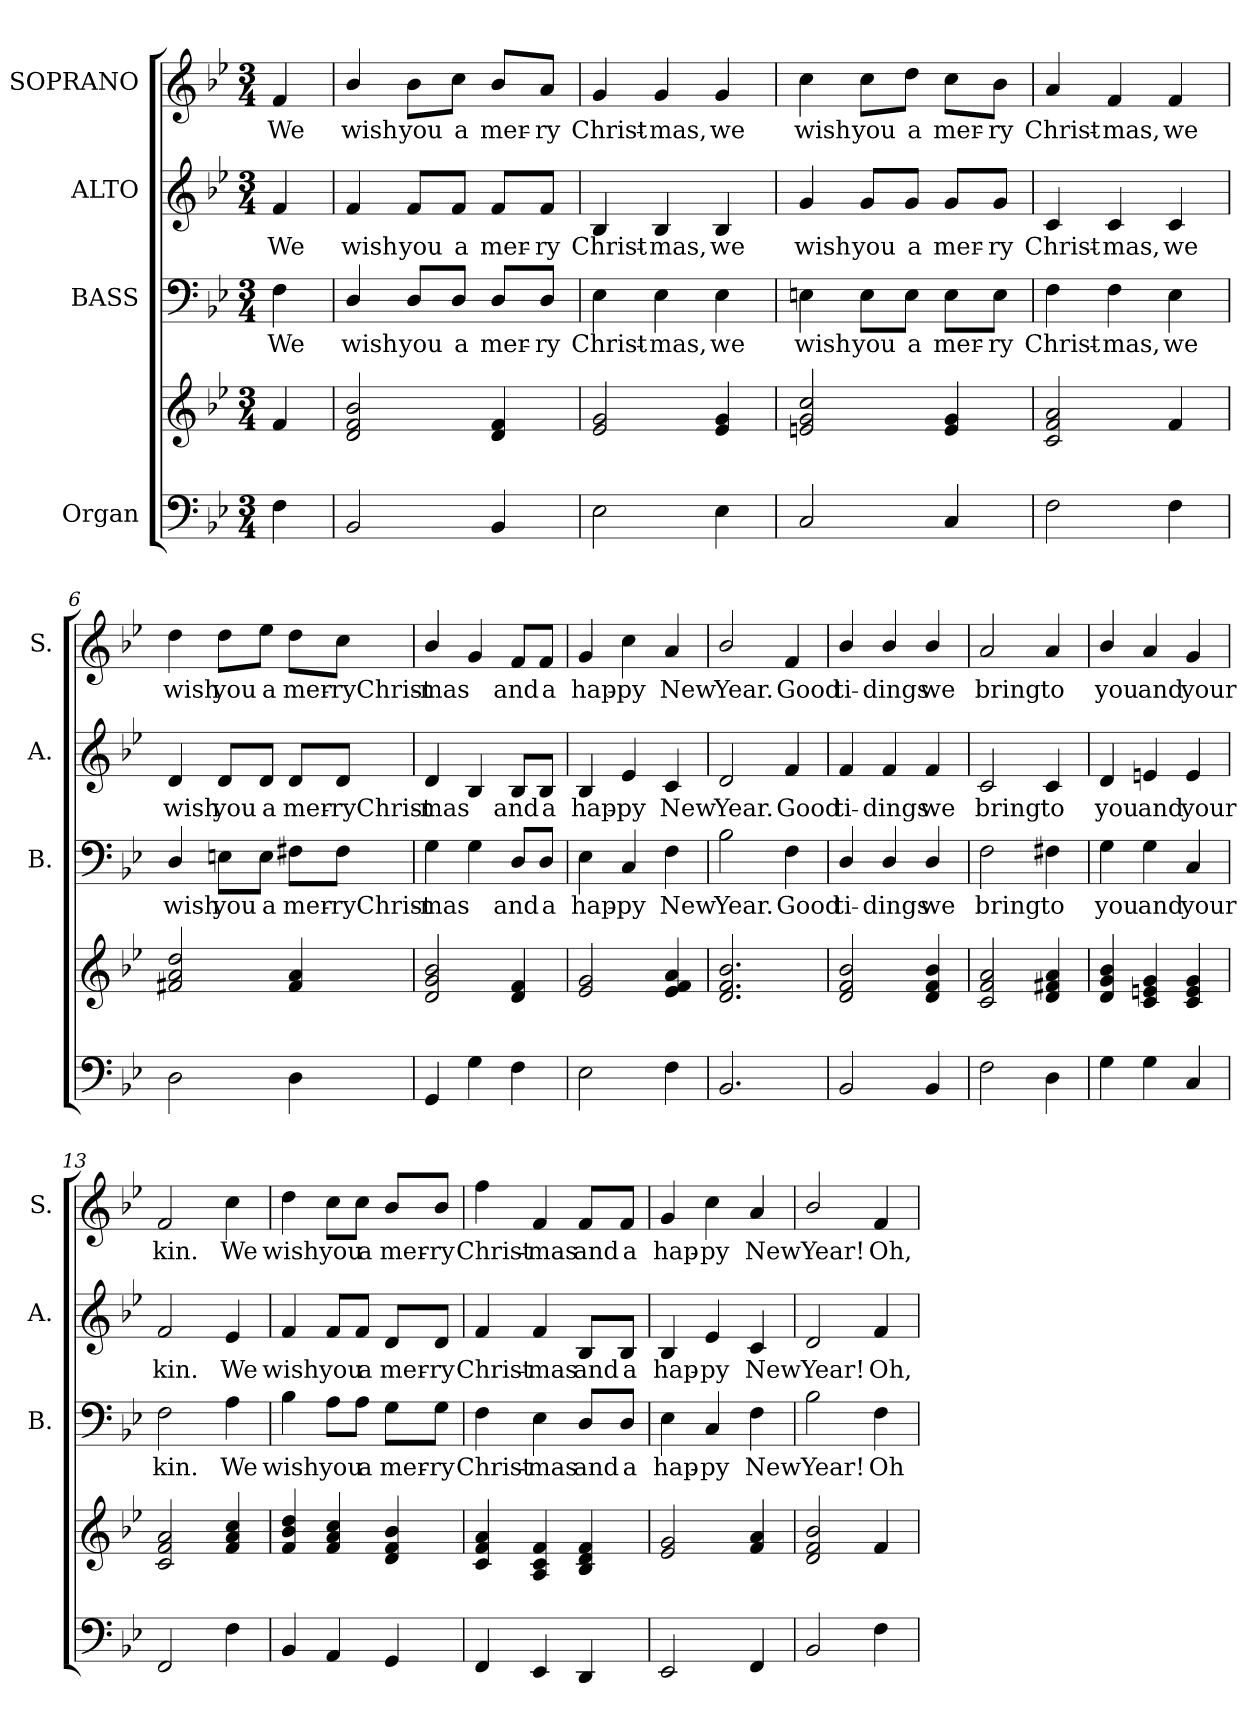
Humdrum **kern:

**kern	**kern	**kern	**text	**kern	**text	**kern	**text
*part4	*part4	*part3	*part3	*part2	*part2	*part1	*part1
*staff5	*staff4	*staff3	*staff3	*staff2	*staff2	*staff1	*staff1
*I"Organ	*	*I"BASS	*	*I"ALTO	*	*I"SOPRANO	*
*	*	*I'B.	*	*I'A.	*	*I'S.	*
!!LO:PB:g=z
*stria5	*stria5	*stria5	*	*stria5	*	*stria5	*
*clefF4	*clefG2	*clefF4	*	*clefG2	*	*clefG2	*
*k[b-e-]	*k[b-e-]	*k[b-e-]	*	*k[b-e-]	*	*k[b-e-]	*
*B-:	*B-:	*B-:	*	*B-:	*	*B-:	*
*M3/4	*M3/4	*M3/4	*	*M3/4	*	*M3/4	*
=1	=1	=1	=1	=1	=1	=1	=1
!	!	!	!LO:LY:b:cj	!	!LO:LY:b:cj	!	!LO:LY:b:cj
4F\	4f/	4F\	We	4f/	We	4f/	We
=2	=2	=2	=2	=2	=2	=2	=2
!	!	!	!LO:LY:b:cj	!	!LO:LY:b:cj	!	!LO:LY:b:cj
2BB-/	2f/ 2d/ 2b-/	4D/	wish	4f/	wish	4b-/	wish
!	!	!	!LO:LY:b:cj	!	!LO:LY:b:cj	!	!LO:LY:b:cj
.	.	8D/L	you	8f/L	you	8b-\L	you
!	!	!	!LO:LY:b:cj	!	!LO:LY:b:cj	!	!LO:LY:b:cj
.	.	8D/J	a	8f/J	a	8cc\J	a
!	!	!	!LO:LY:b:cj	!	!LO:LY:b:cj	!	!LO:LY:b:cj
4BB-/	4d/ 4f/	8D/L	mer-	8f/L	mer-	8b-/L	mer-
!	!	!	!LO:LY:b:rj	!	!LO:LY:b:rj	!	!LO:LY:b:rj
.	.	8D/J	-ry	8f/J	-ry	8a/J	-ry
=3	=3	=3	=3	=3	=3	=3	=3
!	!	!	!LO:LY:b:cj	!	!LO:LY:b:cj	!	!LO:LY:b:cj
2E-\	2e-/ 2g/	4E-\	Christ-	4B-/	Christ-	4g/	Christ-
!	!	!	!LO:LY:b:cj	!	!LO:LY:b:cj	!	!LO:LY:b:cj
.	.	4E-\	-mas,	4B-/	-mas,	4g/	-mas,
!	!	!	!LO:LY:b:cj	!	!LO:LY:b:cj	!	!LO:LY:b:cj
4E-\	4e-/ 4g/	4E-\	we	4B-/	we	4g/	we
=4	=4	=4	=4	=4	=4	=4	=4
!	!	!	!LO:LY:b:cj	!	!LO:LY:b:cj	!	!LO:LY:b:cj
2C/	2g/ 2en/ 2cc/	4En\	wish	4g/	wish	4cc\	wish
!	!	!	!LO:LY:b:cj	!	!LO:LY:b:cj	!	!LO:LY:b:cj
.	.	8E\L	you	8g/L	you	8cc\L	you
!	!	!	!LO:LY:b:cj	!	!LO:LY:b:cj	!	!LO:LY:b:cj
.	.	8E\J	a	8g/J	a	8dd\J	a
!	!	!	!LO:LY:b:cj	!	!LO:LY:b:cj	!	!LO:LY:b:cj
4C/	4e/ 4g/	8E\L	mer-	8g/L	mer-	8cc\L	mer-
!	!	!	!LO:LY:b:rj	!	!LO:LY:b:rj	!	!LO:LY:b:rj
.	.	8E\J	-ry	8g/J	-ry	8b-\J	-ry
=5	=5	=5	=5	=5	=5	=5	=5
!	!	!	!LO:LY:b:cj	!	!LO:LY:b:cj	!	!LO:LY:b:cj
2F\	2f/ 2c/ 2a/	4F\	Christ-	4c/	Christ-	4a/	Christ-
!	!	!	!LO:LY:b:cj	!	!LO:LY:b:cj	!	!LO:LY:b:cj
.	.	4F\	-mas,	4c/	-mas,	4f/	-mas,
!	!	!	!LO:LY:b:cj	!	!LO:LY:b:cj	!	!LO:LY:b:cj
4F\	4f/	4E-\	we	4c/	we	4f/	we
!!LO:LB:g=z
=6	=6	=6	=6	=6	=6	=6	=6
!	!	!	!LO:LY:b:cj	!	!LO:LY:b:cj	!	!LO:LY:b:cj
2D\	2f#X/ 2a/ 2dd/	4D/	wish	4d/	wish	4dd\	wish
!	!	!	!LO:LY:b:cj	!	!LO:LY:b:cj	!	!LO:LY:b:cj
.	.	8En\L	you	8d/L	you	8dd\L	you
!	!	!	!LO:LY:b:cj	!	!LO:LY:b:cj	!	!LO:LY:b:cj
.	.	8E\J	a	8d/J	a	8ee-\J	a
!	!	!	!LO:LY:b	!	!LO:LY:b	!	!LO:LY:b
4D\	4f#/ 4a/	8F#X\L	mer-	8d/L	mer-	8dd\L	mer-
!	!	!	!LO:LY:b:cj	!	!LO:LY:b:cj	!	!LO:LY:b:cj
.	.	8F#\J	-ryChrist-	8d/J	-ryChrist-	8cc\J	-ryChrist-
=7	=7	=7	=7	=7	=7	=7	=7
!	!	!	!LO:LY:b:cj	!	!LO:LY:b:cj	!	!LO:LY:b:cj
4GG/	2g/ 2d/ 2b-/	4G\	-mas	4d/	-mas	4b-/	-mas
4G\	.	4G\	.	4B-/	.	4g/	.
!	!	!	!LO:LY:b:cj	!	!LO:LY:b:cj	!	!LO:LY:b:cj
4F\	4d/ 4f/	8D/L	and	8B-/L	and	8f/L	and
!	!	!	!LO:LY:b:cj	!	!LO:LY:b:cj	!	!LO:LY:b:cj
.	.	8D/J	a	8B-/J	a	8f/J	a
=8	=8	=8	=8	=8	=8	=8	=8
!	!	!	!LO:LY:b:cj	!	!LO:LY:b:cj	!	!LO:LY:b:cj
2E-\	2e-/ 2g/	4E-\	hap-	4B-/	hap-	4g/	hap-
!	!	!	!LO:LY:b:cj	!	!LO:LY:b:cj	!	!LO:LY:b:cj
.	.	4C/	-py	4e-/	-py	4cc\	-py
!	!	!	!LO:LY:b:cj	!	!LO:LY:b:cj	!	!LO:LY:b:cj
4F\	4e-/ 4a/ 4f/	4F\	New	4c/	New	4a/	New
=9	=9	=9	=9	=9	=9	=9	=9
!	!	!	!LO:LY:b:cj	!	!LO:LY:b:cj	!	!LO:LY:b:cj
2.BB-/	2.f/ 2.d/ 2.b-/	2B-\	Year.	2d/	Year.	2b-/	Year.
!	!	!	!LO:LY:b:cj	!	!LO:LY:b:cj	!	!LO:LY:b:cj
.	.	4F\	Good	4f/	Good	4f/	Good
=10	=10	=10	=10	=10	=10	=10	=10
!	!	!	!LO:LY:b	!	!LO:LY:b	!	!LO:LY:b
2BB-/	2f/ 2d/ 2b-/	4D/	ti-	4f/	ti-	4b-/	ti-
!	!	!	!LO:LY:b:cj	!	!LO:LY:b:cj	!	!LO:LY:b:cj
.	.	4D/	-dings	4f/	-dings	4b-/	-dings
!	!	!	!LO:LY:b:cj	!	!LO:LY:b:cj	!	!LO:LY:b:cj
4BB-/	4d/ 4f/ 4b-/	4D/	we	4f/	we	4b-/	we
=11	=11	=11	=11	=11	=11	=11	=11
!	!	!	!LO:LY:b:cj	!	!LO:LY:b:cj	!	!LO:LY:b:cj
2F\	2f/ 2c/ 2a/	2F\	bring	2c/	bring	2a/	bring
!	!	!	!LO:LY:b:cj	!	!LO:LY:b:cj	!	!LO:LY:b:cj
4D\	4d/ 4f#X/ 4a/	4F#X\	to	4c/	to	4a/	to
=12	=12	=12	=12	=12	=12	=12	=12
!	!	!	!LO:LY:b:cj	!	!LO:LY:b:cj	!	!LO:LY:b:cj
4G\	4g/ 4d/ 4b-/	4G\	you	4d/	you	4b-/	you
!	!	!	!LO:LY:b:cj	!	!LO:LY:b:cj	!	!LO:LY:b:cj
4G\	4c/ 4en/ 4g/	4G\	and	4en/	and	4a/	and
!	!	!	!LO:LY:b:cj	!	!LO:LY:b:cj	!	!LO:LY:b:cj
4C/	4g/ 4c/ 4e/	4C/	your	4e/	your	4g/	your
!!LO:LB:g=z
=13	=13	=13	=13	=13	=13	=13	=13
!	!	!	!LO:LY:b:cj	!	!LO:LY:b:cj	!	!LO:LY:b:cj
2FF/	2c/ 2f/ 2a/	2F\	kin.	2f/	kin.	2f/	kin.
!	!	!	!LO:LY:b:cj	!	!LO:LY:b:cj	!	!LO:LY:b:cj
4F\	4a/ 4cc/ 4f/	4A\	We	4e-/	We	4cc\	We
=14	=14	=14	=14	=14	=14	=14	=14
!	!	!	!LO:LY:b:cj	!	!LO:LY:b:cj	!	!LO:LY:b:cj
4BB-/	4b-/ 4f/ 4dd/	4B-\	wishyou	4f/	wishyou	4dd\	wishyou
4AA/	4f/ 4a/ 4cc/	8A\L	.	8f/L	.	8cc\L	.
!	!	!	!LO:LY:b:cj	!	!LO:LY:b:cj	!	!LO:LY:b:cj
.	.	8A\J	a	8f/J	a	8cc\J	a
!	!	!	!LO:LY:b:cj	!	!LO:LY:b:cj	!	!LO:LY:b:cj
4GG/	4b-/ 4d/ 4f/	8G\L	mer-	8d/L	mer-	8b-/L	mer-
!	!	!	!LO:LY:b:rj	!	!LO:LY:b:rj	!	!LO:LY:b:rj
.	.	8G\J	-ry	8d/J	-ry	8b-/J	-ry
=15	=15	=15	=15	=15	=15	=15	=15
!	!	!	!LO:LY:b:cj	!	!LO:LY:b:cj	!	!LO:LY:b:cj
4FF/	4f/ 4c/ 4a/	4F\	Christ-	4f/	Christ-	4ff\	Christ-
!	!	!	!LO:LY:b:rj	!	!LO:LY:b:rj	!	!LO:LY:b:rj
4EE-/	4A/ 4c/ 4f/	4E-\	-mas	4f/	-mas	4f/	-mas
!	!	!	!LO:LY:b:cj	!	!LO:LY:b:cj	!	!LO:LY:b:cj
4DD/	4f/ 4B-/ 4d/	8D/L	and	8B-/L	and	8f/L	and
!	!	!	!LO:LY:b:cj	!	!LO:LY:b:cj	!	!LO:LY:b:cj
.	.	8D/J	a	8B-/J	a	8f/J	a
=16	=16	=16	=16	=16	=16	=16	=16
!	!	!	!LO:LY:b	!	!LO:LY:b	!	!LO:LY:b
2EE-/	2e-/ 2g/	4E-\	hap-	4B-/	hap-	4g/	hap-
!	!	!	!LO:LY:b:rj	!	!LO:LY:b:rj	!	!LO:LY:b:rj
.	.	4C/	-py	4e-/	-py	4cc\	-py
!	!	!	!LO:LY:b:cj	!	!LO:LY:b:cj	!	!LO:LY:b:cj
4FF/	4f/ 4a/	4F\	New	4c/	New	4a/	New
=17	=17	=17	=17	=17	=17	=17	=17
!	!	!	!LO:LY:b:cj	!	!LO:LY:b:cj	!	!LO:LY:b:cj
2BB-/	2f/ 2d/ 2b-/	2B-\	Year!	2d/	Year!	2b-/	Year!
!	!	!	!LO:LY:b:cj	!	!LO:LY:b:cj	!	!LO:LY:b:cj
4F\	4f/	4F\	Oh	4f/	Oh,	4f/	Oh,
=	=	=	=	=	=	=	=
*-	*-	*-	*-	*-	*-	*-	*-
